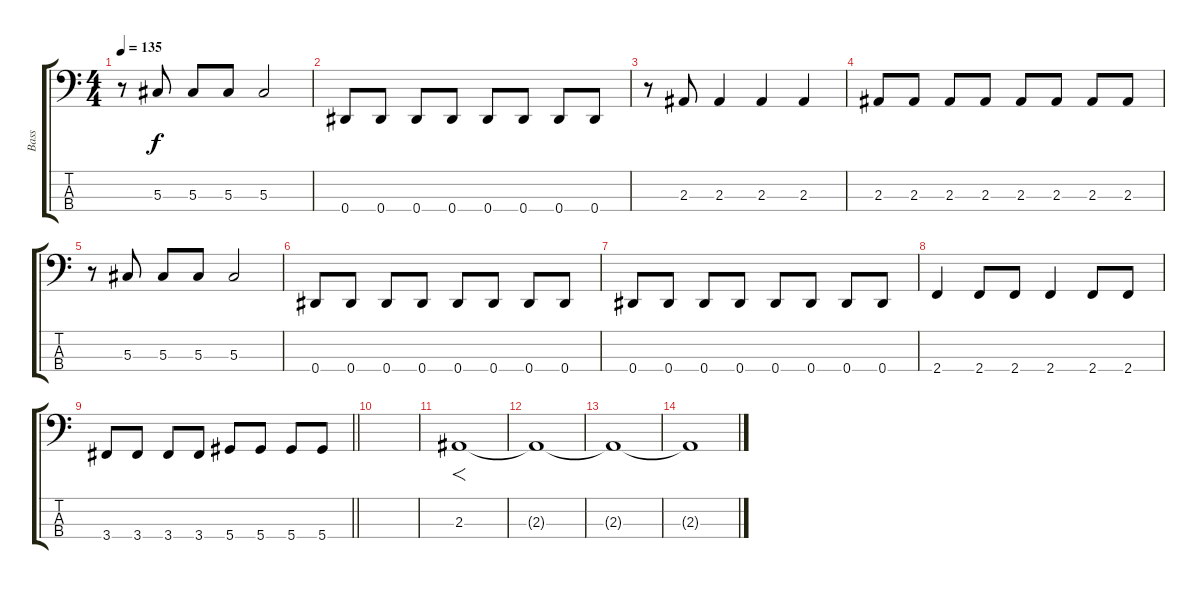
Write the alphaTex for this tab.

\track ("Bass" "Bass") {instrument electricbassfinger}
\staff {score tabs}
\tuning (Gb2 Db2 Ab1 Eb1) {hide}
\ts (4 4)
\tempo 135
\clef f4
\ks c
r.8{dy f} 5.3.8 5.3.8 5.3.8 5.3.2 |
0.4.8 0.4.8 0.4.8 0.4.8 0.4.8 0.4.8 0.4.8 0.4.8 |
r.8 2.3.8 2.3.4 2.3.4 2.3.4 |
2.3.8 2.3.8 2.3.8 2.3.8 2.3.8 2.3.8 2.3.8 2.3.8 |
r.8 5.3.8 5.3.8 5.3.8 5.3.2 |
0.4.8 0.4.8 0.4.8 0.4.8 0.4.8 0.4.8 0.4.8 0.4.8 |
0.4.8 0.4.8 0.4.8 0.4.8 0.4.8 0.4.8 0.4.8 0.4.8 |
2.4.4 2.4.8 2.4.8 2.4.4 2.4.8 2.4.8 |
\barLineRight lightlight
3.4.8 3.4.8 3.4.8 3.4.8 5.4.8 5.4.8 5.4.8 5.4.8 |
|
2.3.1{f} |
2.3{t}.1 |
2.3{t}.1 |
2.3{t}.1
